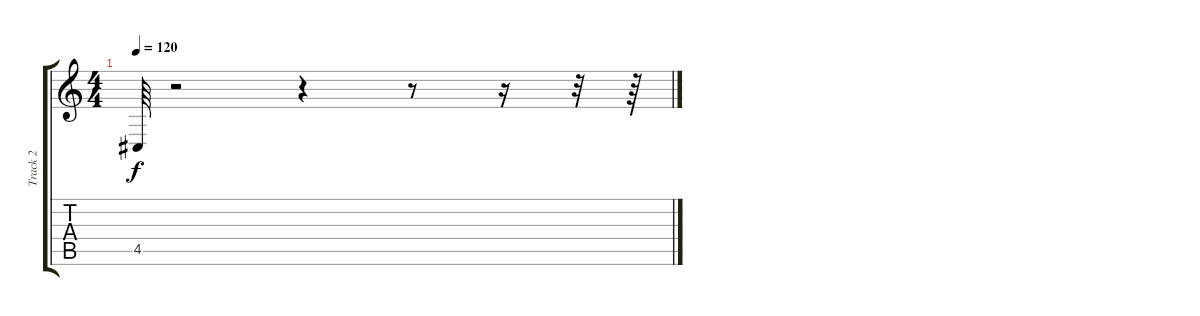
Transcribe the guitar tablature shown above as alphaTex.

\track ("Track 2" "Track 2") {instrument acousticgrandpiano}
\staff {score tabs}
\tuning (E4 B3 G3 D3 A2 E2) {hide}
\ts (4 4)
\tempo 120
\clef g2
\ks c
4.5{t}.64{dy f} r.2 r.4 r.8 r.16 r.32 r.64
